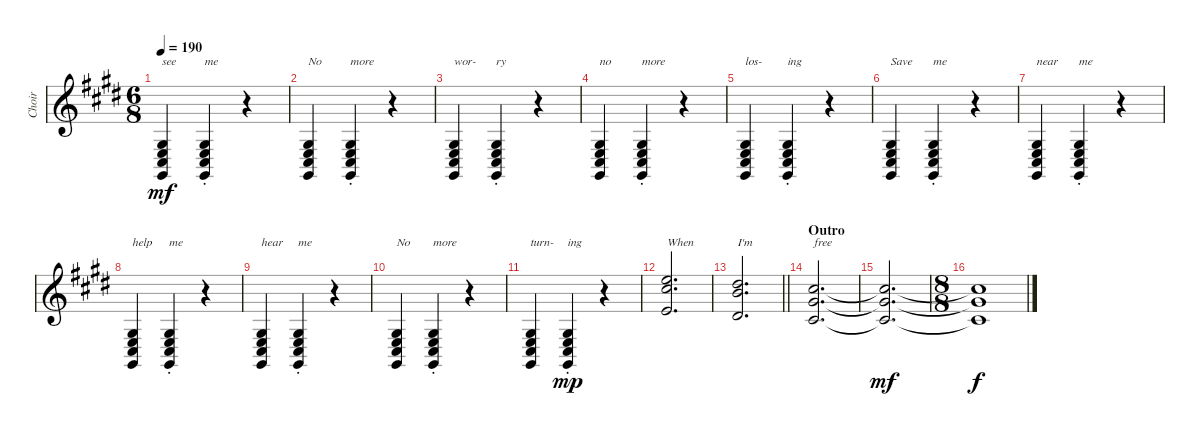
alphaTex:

\track ("Choir" "Choir") {instrument choiraahs}
\staff {score}
\tuning (Db4 Ab3 E3 B2 Gb2 B1) {hide}
\ts (6 8)
\tempo 190
\clef g2
\ks c#minor
(0.2 0.3 2.4 2.5).4{txt "see" dy mf} (0.2{st} 0.3{st} 2.4{st} 2.5{st}).4{txt "me"} r.4 |
(0.2 0.3 2.4 2.5).4{txt "No"} (0.2{st} 0.3{st} 2.4{st} 2.5{st}).4{txt "more"} r.4 |
(0.2 0.3 2.4 2.5).4{txt "wor-"} (0.2{st} 0.3{st} 2.4{st} 2.5{st}).4{txt "ry"} r.4 |
(0.2 0.3 2.4 2.5).4{txt "no"} (0.2{st} 0.3{st} 2.4{st} 2.5{st}).4{txt "more"} r.4 |
(0.2 0.3 2.4 2.5).4{txt "los-"} (0.2{st} 0.3{st} 2.4{st} 2.5{st}).4{txt "ing"} r.4 |
(0.2 0.3 2.4 2.5).4{txt "Save"} (0.2{st} 0.3{st} 2.4{st} 2.5{st}).4{txt "me"} r.4 |
(0.2 0.3 2.4 2.5).4{txt "near"} (0.2{st} 0.3{st} 2.4{st} 2.5{st}).4{txt "me"} r.4 |
(0.2 0.3 2.4 2.5).4{txt "help"} (0.2{st} 0.3{st} 2.4{st} 2.5{st}).4{txt "me"} r.4 |
(0.2 0.3 2.4 2.5).4{txt "hear"} (0.2{st} 0.3{st} 2.4{st} 2.5{st}).4{txt "me"} r.4 |
(0.2 0.3 2.4 2.5).4{txt "No"} (0.2{st} 0.3{st} 2.4{st} 2.5{st}).4{txt "more"} r.4 |
(0.2 0.3 2.4 2.5).4{txt "turn-"} (0.2{st} 0.3{st} 2.4{st} 2.5{st}).4{txt "ing" dy mp} r.4 |
(15.1 8.2 21.3).2{d txt "When"} |
\barLineRight lightlight
(14.1 7.2 19.3).2{d txt "I'm"} |
\section ("" "Outro")
(12.1 5.2 16.3).2{d txt "free"} |
(12.1{t} 5.2{t} 16.3{t}).2{d dy mf} |
\ts (8 8)
(12.1{t} 5.2{t} 16.3{t}).1{dy f volume 0}
